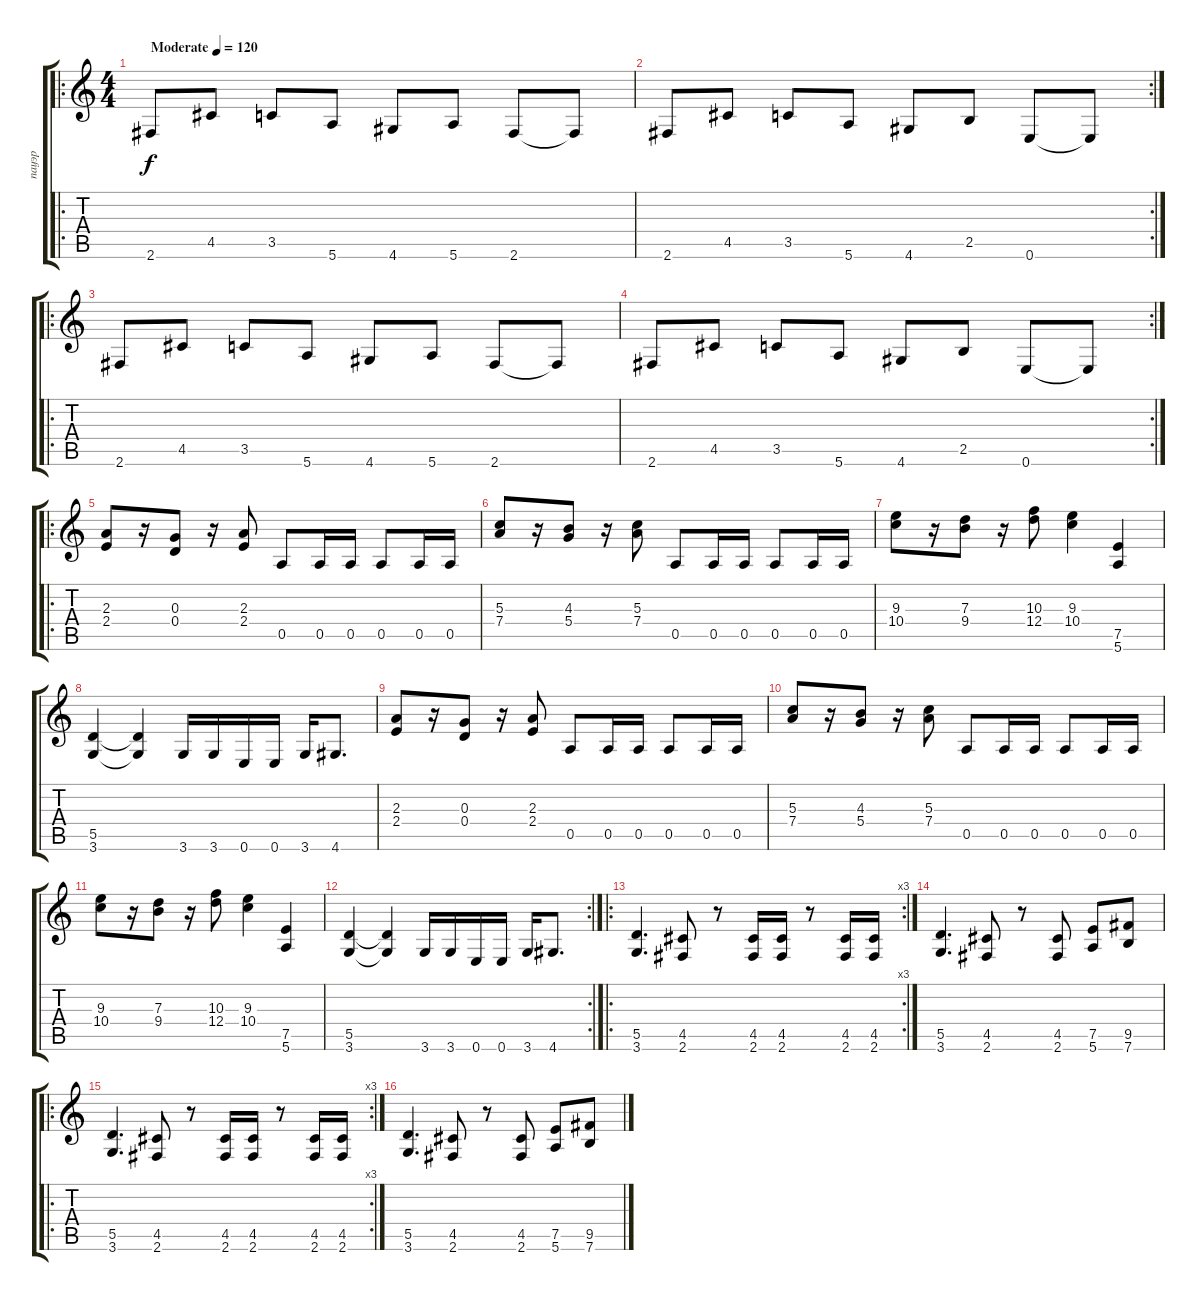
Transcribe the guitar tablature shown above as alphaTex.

\track ("пауэр" "пауэр") {instrument distortionguitar}
\staff {score tabs}
\tuning (E4 B3 G3 D3 A2 E2) {hide}
\ro
\ts (4 4)
\tempo (120 "Moderate")
\clef g2
\ks c
2.6.8{dy f instrument distortionguitar} 4.5.8 3.5.8 5.6.8 4.6.8 5.6.8 2.6.8 2.6{t}.8 |
\rc 2
2.6.8 4.5.8 3.5.8 5.6.8 4.6.8 2.5.8 0.6.8 0.6{t}.8 |
\ro
2.6.8 4.5.8 3.5.8 5.6.8 4.6.8 5.6.8 2.6.8 2.6{t}.8 |
\rc 2
2.6.8 4.5.8 3.5.8 5.6.8 4.6.8 2.5.8 0.6.8 0.6{t}.8 |
\ro
(2.3 2.4).8 r.16 (0.3 0.4).8 r.16 (2.3 2.4).8 0.5.8 0.5.16 0.5.16 0.5.8 0.5.16 0.5.16 |
(5.3 7.4).8 r.16 (4.3 5.4).8 r.16 (5.3 7.4).8 0.5.8 0.5.16 0.5.16 0.5.8 0.5.16 0.5.16 |
(9.3 10.4).8 r.16 (7.3 9.4).8 r.16 (10.3 12.4).8 (9.3 10.4).4 (7.5 5.6).4 |
(5.5 3.6).4 (5.5{t} 3.6{t}).4 3.6.16 3.6.16 0.6.16 0.6.16 3.6.16 4.6.8{d} |
(2.3 2.4).8 r.16 (0.3 0.4).8 r.16 (2.3 2.4).8 0.5.8 0.5.16 0.5.16 0.5.8 0.5.16 0.5.16 |
(5.3 7.4).8 r.16 (4.3 5.4).8 r.16 (5.3 7.4).8 0.5.8 0.5.16 0.5.16 0.5.8 0.5.16 0.5.16 |
(9.3 10.4).8 r.16 (7.3 9.4).8 r.16 (10.3 12.4).8 (9.3 10.4).4 (7.5 5.6).4 |
\rc 2
(5.5 3.6).4 (5.5{t} 3.6{t}).4 3.6.16 3.6.16 0.6.16 0.6.16 3.6.16 4.6.8{d} |
\ro
\rc 3
(5.5 3.6).4{d} (4.5 2.6).8 r.8 (4.5 2.6).16 (4.5 2.6).16 r.8 (4.5 2.6).16 (4.5 2.6).16 |
(5.5 3.6).4{d} (4.5 2.6).8 r.8 (4.5 2.6).8 (7.5 5.6).8 (9.5 7.6).8 |
\ro
\rc 3
(5.5 3.6).4{d} (4.5 2.6).8 r.8 (4.5 2.6).16 (4.5 2.6).16 r.8 (4.5 2.6).16 (4.5 2.6).16 |
(5.5 3.6).4{d} (4.5 2.6).8 r.8 (4.5 2.6).8 (7.5 5.6).8 (9.5 7.6).8
